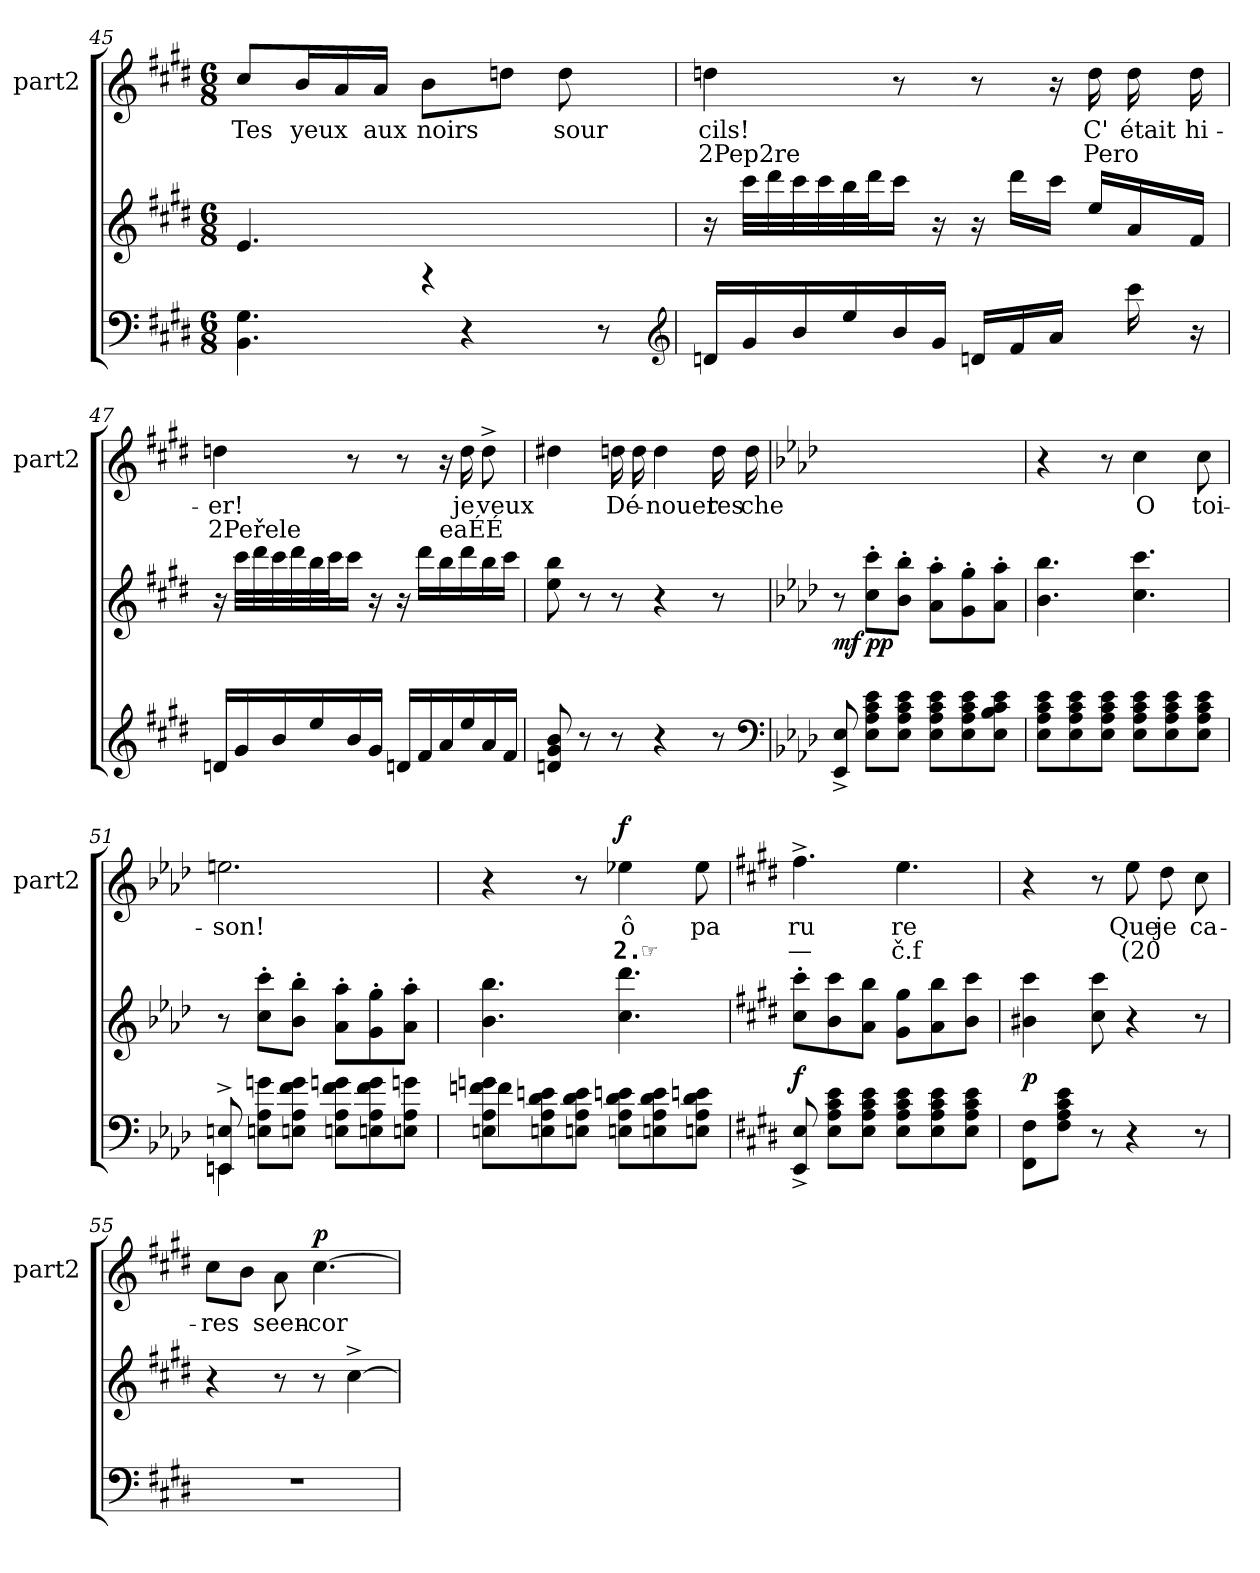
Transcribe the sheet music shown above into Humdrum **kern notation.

**kern	**dynam	**kern	**kern	**text	**text	**dynam
*part3	*part3	*part2	*part1	*part1	*part1	*part1
*staff3	*staff3	*staff2	*staff1	*staff1	*staff1	*staff1
*	*	*	*I"part2	*	*	*
*	*	*	*I'part2	*	*	*
!!LO:LB:g=z
*clefF4	*	*clefG2	*clefG2	*	*	*
*k[f#c#g#d#]	*	*k[f#c#g#d#]	*k[f#c#g#d#]	*	*	*
*M6/8	*	*M6/8	*M6/8	*	*	*
=45	=45	=45	=45	=45	=45	=45
*	*	*^	*	*	*	*
4.BBi\ 4.G#i\	.	4.ej/	8ryy	8cc#j\	Tes	.	.
.	.	.	16ryy	16bj/LL	yeux	.	.
.	.	.	16ryy	16aj/JJ	.	.	.
.	.	.	16ryy	16aj/JJ	aux	.	.
.	.	.	4r	8bj\L	noirs	.	.
4r	.	4.ryy	.	.	.	.	.
.	.	.	.	8ddnj\J	.	.	.
.	.	.	8.ryy	8ddj\	sour	.	.
8r	.	.	.	.	.	.	.
.	.	.	.	16ryy	.	.	.
*	*	*v	*v	*	*	*	*
*clefG2	*	*	*	*	*	*
=46	=46	=46	=46	=46	=46	=46
16dni/LL	.	16r	4ddnj\	cils!	2Pep2re	.
16g#i/	.	32ccc#j\LLL	.	.	.	.
.	.	32ddd#j\	.	.	.	.
16bi/	.	32ccc#j\	.	.	.	.
.	.	32ccc#j\	.	.	.	.
16eei/	.	32bbj\	.	.	.	.
.	.	32ddd#j\J	.	.	.	.
16bi/	.	16ccc#j\JJ	8r	.	.	.
16g#i/JJ	.	16r	.	.	.	.
16dni/LL	.	16r	8r	.	.	.
16f#i/	.	16ddd#j\LL	.	.	.	.
16ai/JJ	.	16ccc#j\JJ	16r	.	.	.
16ryy	.	16eej/LL	16ddj\	C'	Pero	.
16ccc#i\	.	16aj/	16ddj\	était	.	.
16r	.	16f#j/JJ	16ddj\	hi-	.	.
=47	=47	=47	=47	=47	=47	=47
16dni/LL	.	16r	4ddnj\	er!	2Peřele	.
16g#i/	.	32ccc#j\LLL	.	.	.	.
.	.	32ddd#j\	.	.	.	.
16bi/	.	32ccc#j\	.	.	.	.
.	.	32ddd#j\	.	.	.	.
16eei/	.	32bbj\	.	.	.	.
.	.	32ccc#j\J	.	.	.	.
16bi/	.	16ccc#j\JJ	8r	.	.	.
16g#i/JJ	.	16r	.	.	.	.
16dni/LL	.	16r	8r	.	.	.
16f#i/	.	16ddd#j\LL	.	.	.	.
16ai/	.	16bbj\	16r	.	.	.
16eei/	.	16ddd#j\	16ddj\	je	eaÉÉ	.
16ai/	.	16bbj\	8dd^>j\	veux	.	.
16f#i/JJ	.	16ccc#j\JJ	.	.	.	.
!!LO:LB:g=z
=48	=48	=48	=48	=48	=48	=48
8bi/ 8g#i/ 8dni/	.	8eej\ 8bbj\	4dd#Xj\	.	.	.
8r	.	8r	.	.	.	.
8r	.	8r	16ddnj\	Dé-	.	.
.	.	.	16ddj\	.	.	.
4r	.	4r	4ddj\	nouer	.	.
8r	.	8r	16ddj\	tes	.	.
.	.	.	16ddj\	che	.	.
*clefF4	*	*	*	*	*	*
=49	=49	=49	=49	=49	=49	=49
*k[b-e-a-d-]	*	*k[b-e-a-d-]	*k[b-e-a-d-]	*	*	*
!	!LO:DY:a	!	!	!	!	!
8E-i^>/ 8EE-i^>/	mf	8r	2.ryy	.	.	.
!	!LO:DY:a	!	!	!	!	!
8E-i\ 8A-i\ 8ci\ 8e-i\L	pp	8ccj'>\ 8cccj'>\L	.	.	.	.
8E-i\ 8A-i\ 8ci\ 8e-i\J	.	8b-j'>\ 8bb-j'>\J	.	.	.	.
8E-i\ 8e-i\ 8ci\ 8A-i\L	.	8a-j'>\ 8aa-j'>\L	.	.	.	.
8E-i\ 8A-i\ 8e-i\ 8ci\	.	8gj'>\ 8ggj'>\	.	.	.	.
8E-i\ 8e-i\ 8ci\ 8B-i\J	.	8a-j'>\ 8aa-j'>\J	.	.	.	.
=50	=50	=50	=50	=50	=50	=50
8E-i\ 8A-i\ 8ci\ 8e-i\L	.	4.b-j\ 4.bb-j\	4r	.	.	.
8E-i\ 8A-i\ 8e-i\ 8ci\	.	.	.	.	.	.
8E-i\ 8A-i\ 8e-i\ 8ci\J	.	.	8r	.	.	.
8E-i\ 8A-i\ 8ci\ 8e-i\L	.	4.ccj\ 4.cccj\	4ccj\	O	.	.
8E-i\ 8A-i\ 8ci\ 8e-i\	.	.	.	.	.	.
8E-i\ 8e-i\ 8ci\ 8A-i\J	.	.	8ccj\	toi-	.	.
=51	=51	=51	=51	=51	=51	=51
*^	*	*	*	*	*	*
8Eni^>/ 8EEni^>/	4EEnZ\	.	8r	2.eenj\	son!	.	.
8Eni\ 8A-i\ 8gni\L	.	.	8ccj'>\ 8cccj'>\L	.	.	.	.
8Eni\ 8A-i\ 8fi\ 8gi\J	2ryy	.	8b-j'>\ 8bb-j'>\J	.	.	.	.
8Eni\ 8A-i\ 8fi\ 8gni\L	.	.	8a-j'>\ 8aa-j'>\L	.	.	.	.
8Eni\ 8A-i\ 8fi\ 8gi\	.	.	8gj'>\ 8ggj'>\	.	.	.	.
8Eni\ 8A-i\ 8gni\J	.	.	8a-j'>\ 8aa-j'>\J	.	.	.	.
!!LO:PB:g=z
=52	=52	=52	=52	=52	=52	=52	=52
8Eni\ 8A-i\ 8fni\ 8gni\L	4fZ\	.	4.b-j\ 4.bb-j\	4r	.	.	.
8Eni\ 8A-i\ 8d-i\ 8eni\	.	.	.	.	.	.	.
8Eni\ 8A-i\ 8d-i\ 8ei\J	2ryy	.	.	8r	.	.	.
!	!	!	!	!	!	!	!LO:DY:a
8Eni\ 8A-i\ 8d-i\ 8eni\L	.	.	4.ccj\ 4.ddd-j\	4ee-Xj\	ô	2.☞	f
8Eni\ 8A-i\ 8d-i\ 8ei\	.	.	.	.	.	.	.
8Eni\ 8A-i\ 8d-i\ 8eni\J	.	.	.	8ee-j\	pa	.	.
*v	*v	*	*	*	*	*	*
=53	=53	=53	=53	=53	=53	=53
*k[f#c#g#d#]	*	*k[f#c#g#d#]	*k[f#c#g#d#]	*	*	*
!	!LO:DY:a	!	!	!	!	!
8Ei^</ 8EEi^</	f	8cc#j'>\ 8ccc#j'>\L	4.ff#^>j\	ru	—	.
8Ei\ 8Ai\ 8c#i\ 8ei\L	.	8bj\ 8ccc#j\	.	.	.	.
8Ei\ 8Ai\ 8c#i\ 8ei\J	.	8aj\ 8bbj\J	.	.	.	.
8Ei\ 8Ai\ 8c#i\ 8ei\L	.	8g#j\ 8gg#j\L	4.eej\	re	č.f	.
8Ei\ 8Ai\ 8c#i\ 8ei\	.	8aj\ 8bbj\	.	.	.	.
8Ei\ 8Ai\ 8c#i\ 8ei\J	.	8bj\ 8ccc#j\J	.	.	.	.
=54	=54	=54	=54	=54	=54	=54
!	!LO:DY:a	!	!	!	!	!
8FF#i\ 8F#i\L	p	4b#Xj\ 4ccc#j\	4r	.	.	.
8ei\ 8c#i\ 8Ai\ 8F#i\J	.	.	.	.	.	.
8r	.	8cc#j\ 8ccc#j\	8r	.	.	.
4r	.	4r	8eej\	Que	(20	.
.	.	.	8dd#j\	je	.	.
8r	.	8r	8cc#j\	ca-	.	.
=55	=55	=55	=55	=55	=55	=55
2.r	.	4r	8cc#j\L	res	.	.
.	.	.	8bj\J	--	.	.
.	.	8r	8aj\	seen-	.	.
!	!	!	!	!	!	!LO:DY:a
.	.	8r	[4.cc#j\	cor-	.	p
.	.	[4cc#^>j\	.	.	.	.
=	=	=	=	=	=	=
*-	*-	*-	*-	*-	*-	*-
